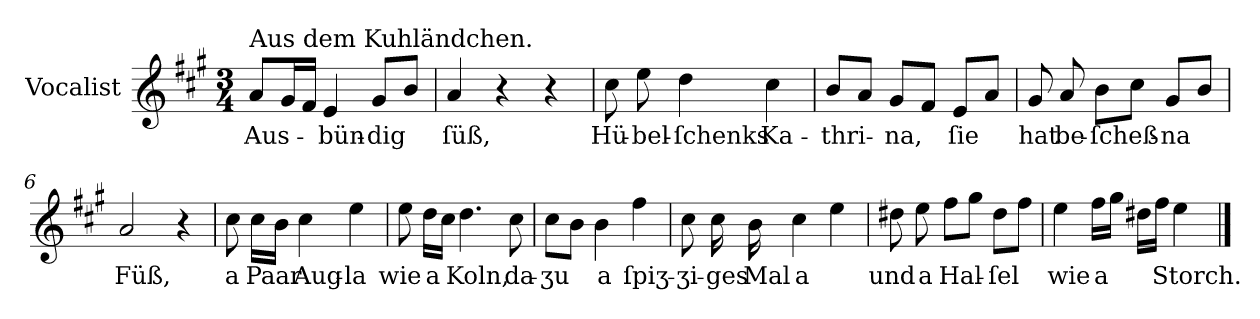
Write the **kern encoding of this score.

**kern	**text
*part1	*part1
*staff1	*staff1
*I"Vocalist	*
*k[f#c#g#]	*
*A:	*
*M3/4	*
=1	=1
!LO:TX:a:t=Aus dem Kuhländchen.	!
8aL	Aus-
16g#L	.
16f#JJ	.
4e	-bün-
8g#L	-dig
8bJ	.
=2	=2
4a	ſüß,
4r	.
4r	.
=3	=3
8cc#	Hü-
8ee	-bel-
4dd	-ſchenks
4cc#	Ka-
=4	=4
8bL	-thri-
8aJ	.
8g#L	-na,
8f#J	.
8eL	ſie
8aJ	.
=5	=5
8g#	hat
8a	be-
8bL	-ſcheß-
8cc#J	.
8g#L	-na
8bJ	.
=6	=6
2a	Füß,
4r	.
=7	=7
8cc#	a
16cc#LL	Paar
16bJJ	.
4cc#	Aug-
4ee	-la
=8	=8
8ee	wie
16ddLL	a
16cc#JJ	.
4.dd	Koln,
8cc#	da-
=9	=9
8cc#L	-ʒu
8bJ	.
4b	a
4ff#	ſpiʒ-
=10	=10
8cc#	-ʒi-
16cc#	-ges
16b	Mal
4cc#	a
4ee	.
=11	=11
8dd#X	und
8ee	a
8ff#L	Hal-
8gg#J	.
8dd#L	-ſel
8ff#J	.
=12	=12
4ee	wie
16ff#LL	a
16gg#JJ	.
16dd#XLL	.
16ff#JJ	.
4ee	Storch.
==	==
*-	*-
